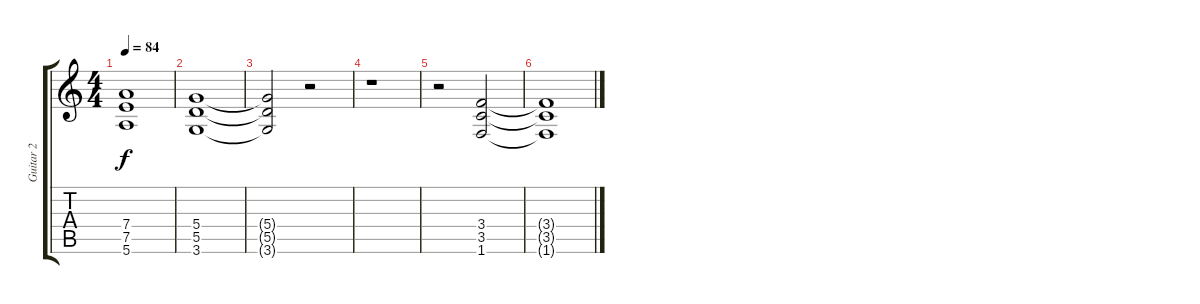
\track ("Guitar 2" "Guitar 2") {instrument distortionguitar}
\staff {score tabs}
\tuning (E4 B3 G3 D3 A2 E2) {hide}
\ts (4 4)
\tempo 84
\clef g2
\ks c
(7.4 7.5 5.6).1{dy f} |
(5.4 5.5 3.6).1 |
(5.4{t} 5.5{t} 3.6{t}).2 r.2 |
r.1 |
r.2 (3.4 3.5 1.6).2 |
(3.4{t} 3.5{t} 1.6{t}).1
